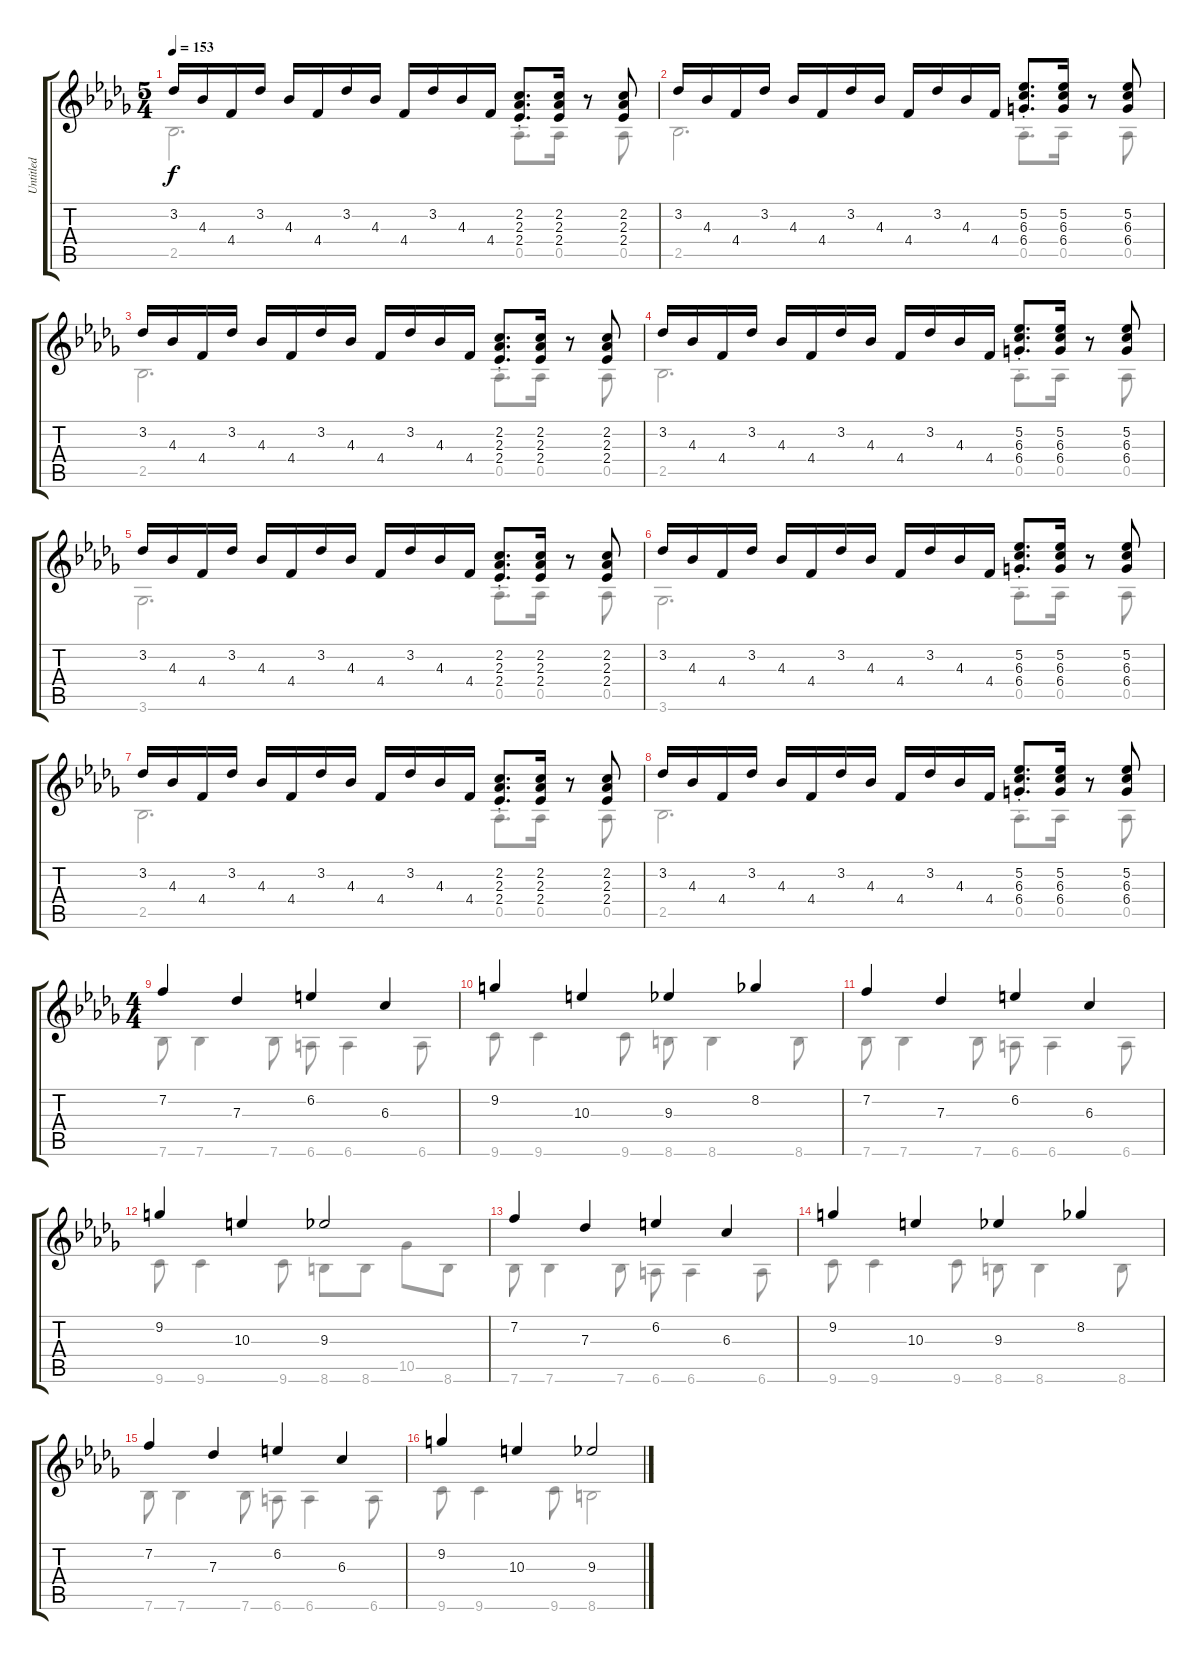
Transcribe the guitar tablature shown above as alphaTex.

\track ("Untitled" "Untitled") {instrument acousticguitarnylon}
\staff {score tabs}
\tuning (Eb4 Bb3 Gb3 Db3 Ab2 Eb2) {hide}
\voice
\ts (5 4)
\tempo 153
\clef g2
\ks db
3.2.16{dy f instrument acousticguitarnylon} 4.3.16 4.4.16 3.2.16 4.3.16 4.4.16 3.2.16 4.3.16 4.4.16 3.2.16 4.3.16 4.4.16 (2.2{st} 2.3{st} 2.4{st}).8{d} (2.2 2.3 2.4).16 r.8 (2.2 2.3 2.4).8 |
3.2.16 4.3.16 4.4.16 3.2.16 4.3.16 4.4.16 3.2.16 4.3.16 4.4.16 3.2.16 4.3.16 4.4.16 (5.2{st} 6.3{st} 6.4{st}).8{d} (5.2 6.3 6.4).16 r.8 (5.2 6.3 6.4).8 |
3.2.16 4.3.16 4.4.16 3.2.16 4.3.16 4.4.16 3.2.16 4.3.16 4.4.16 3.2.16 4.3.16 4.4.16 (2.2{st} 2.3{st} 2.4{st}).8{d} (2.2 2.3 2.4).16 r.8 (2.2 2.3 2.4).8 |
3.2.16 4.3.16 4.4.16 3.2.16 4.3.16 4.4.16 3.2.16 4.3.16 4.4.16 3.2.16 4.3.16 4.4.16 (5.2{st} 6.3{st} 6.4{st}).8{d} (5.2 6.3 6.4).16 r.8 (5.2 6.3 6.4).8 |
3.2.16 4.3.16 4.4.16 3.2.16 4.3.16 4.4.16 3.2.16 4.3.16 4.4.16 3.2.16 4.3.16 4.4.16 (2.2{st} 2.3{st} 2.4{st}).8{d} (2.2 2.3 2.4).16 r.8 (2.2 2.3 2.4).8 |
3.2.16 4.3.16 4.4.16 3.2.16 4.3.16 4.4.16 3.2.16 4.3.16 4.4.16 3.2.16 4.3.16 4.4.16 (5.2{st} 6.3{st} 6.4{st}).8{d} (5.2 6.3 6.4).16 r.8 (5.2 6.3 6.4).8 |
3.2.16 4.3.16 4.4.16 3.2.16 4.3.16 4.4.16 3.2.16 4.3.16 4.4.16 3.2.16 4.3.16 4.4.16 (2.2{st} 2.3{st} 2.4{st}).8{d} (2.2 2.3 2.4).16 r.8 (2.2 2.3 2.4).8 |
3.2.16 4.3.16 4.4.16 3.2.16 4.3.16 4.4.16 3.2.16 4.3.16 4.4.16 3.2.16 4.3.16 4.4.16 (5.2{st} 6.3{st} 6.4{st}).8{d} (5.2 6.3 6.4).16 r.8 (5.2 6.3 6.4).8 |
\ts (4 4)
7.2.4 7.3.4 6.2.4 6.3.4 |
9.2.4 10.3.4 9.3.4 8.2.4 |
7.2.4 7.3.4 6.2.4 6.3.4 |
9.2.4 10.3.4 9.3.2 |
7.2.4 7.3.4 6.2.4 6.3.4 |
9.2.4 10.3.4 9.3.4 8.2.4 |
7.2.4 7.3.4 6.2.4 6.3.4 |
9.2.4 10.3.4 9.3.2
\voice
\clef g2
\ottava regular
\simile none
\ks db
2.5.2{d dy f} 0.5{st}.8{d} 0.5.16 r.8 0.5.8 |
2.5.2{d} 0.5{st}.8{d} 0.5.16 r.8 0.5.8 |
2.5.2{d} 0.5{st}.8{d} 0.5.16 r.8 0.5.8 |
2.5.2{d} 0.5{st}.8{d} 0.5.16 r.8 0.5.8 |
3.6.2{d} 0.5{st}.8{d} 0.5.16 r.8 0.5.8 |
3.6.2{d} 0.5{st}.8{d} 0.5.16 r.8 0.5.8 |
2.5.2{d} 0.5{st}.8{d} 0.5.16 r.8 0.5.8 |
2.5.2{d} 0.5{st}.8{d} 0.5.16 r.8 0.5.8 |
7.6.8 7.6.4 7.6.8 6.6.8 6.6.4 6.6.8 |
9.6.8 9.6.4 9.6.8 8.6.8 8.6.4 8.6.8 |
7.6.8 7.6.4 7.6.8 6.6.8 6.6.4 6.6.8 |
9.6.8 9.6.4 9.6.8 8.6.8 8.6.8 10.5.8 8.6.8 |
7.6.8 7.6.4 7.6.8 6.6.8 6.6.4 6.6.8 |
9.6.8 9.6.4 9.6.8 8.6.8 8.6.4 8.6.8 |
7.6.8 7.6.4 7.6.8 6.6.8 6.6.4 6.6.8 |
9.6.8 9.6.4 9.6.8 8.6.2
